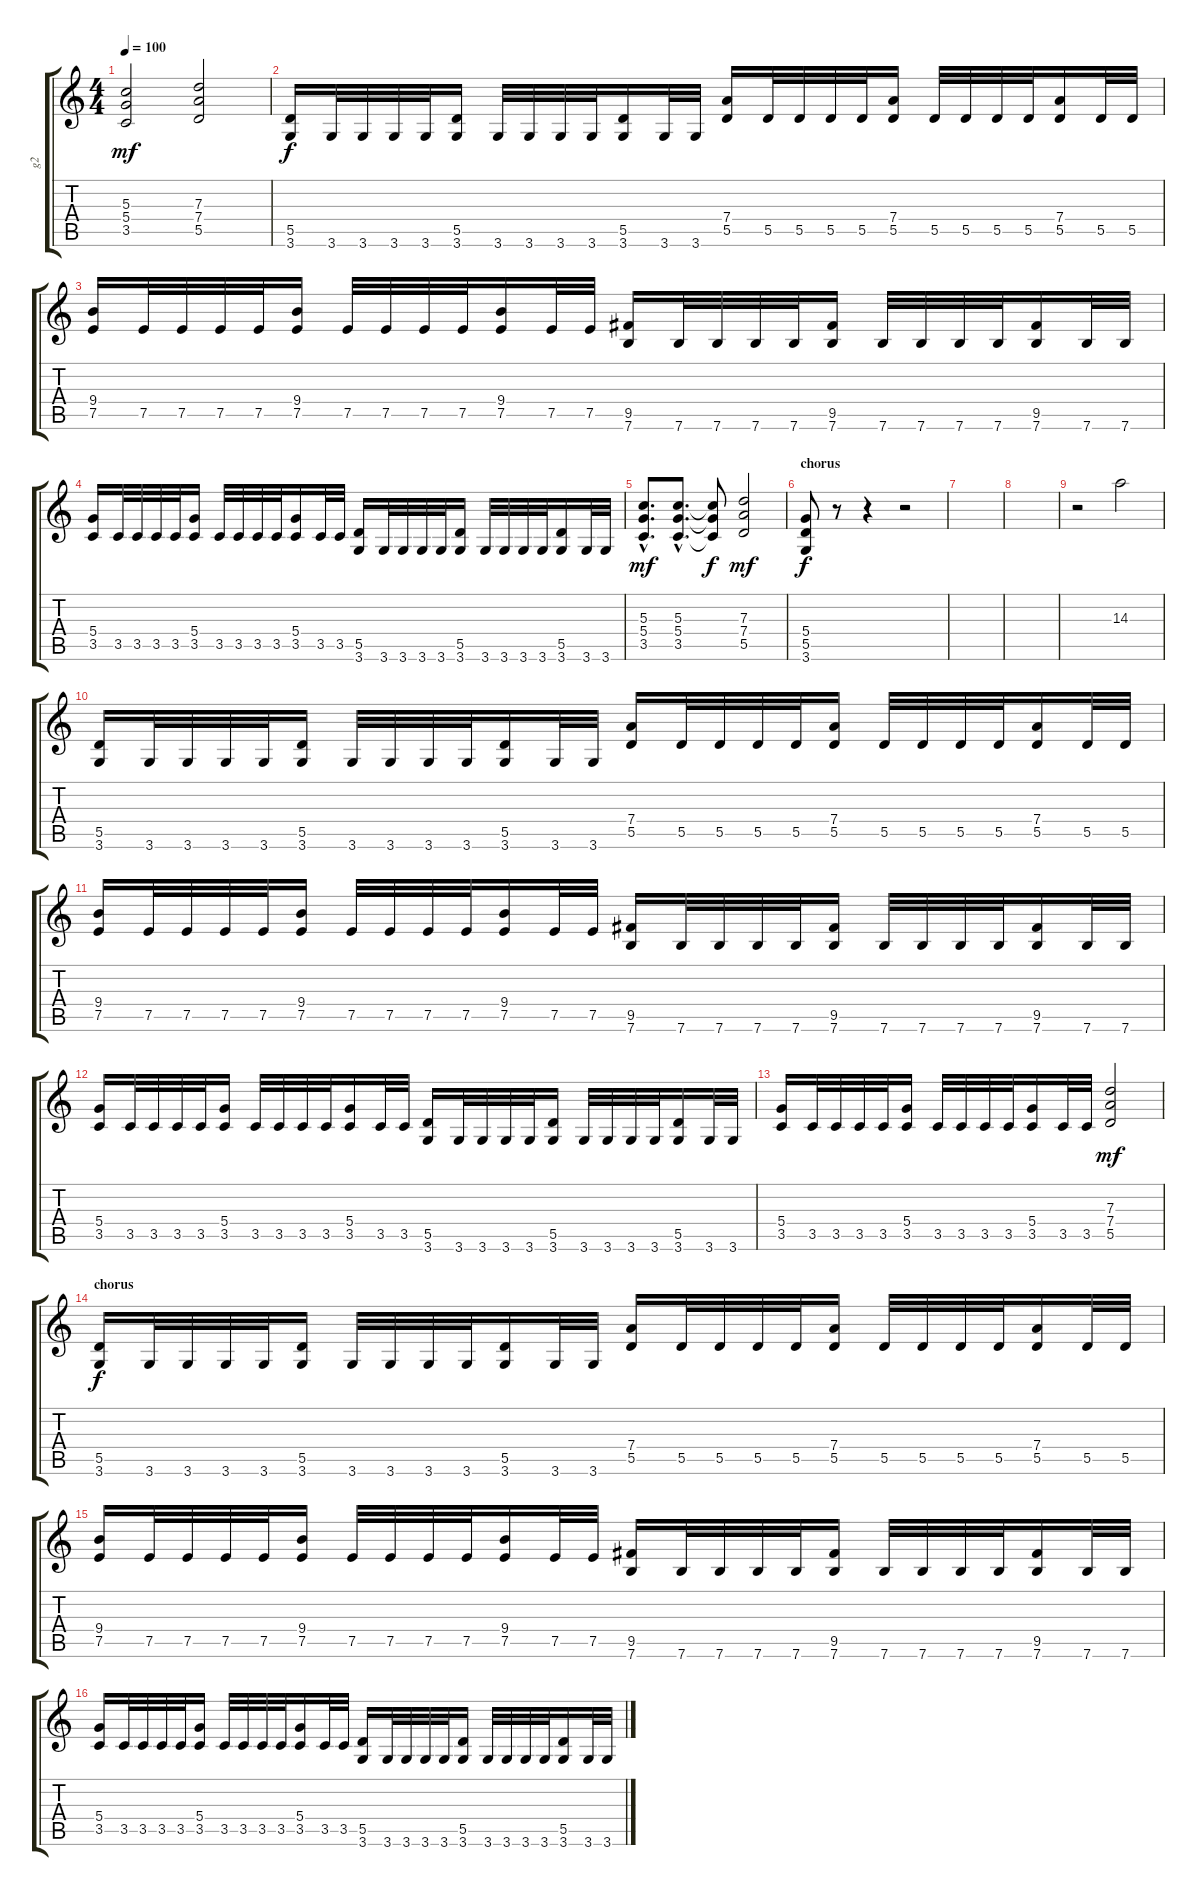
\track ("g2" "g2") {instrument overdrivenguitar}
\staff {score tabs}
\tuning (E4 B3 G3 D3 A2 E2) {hide}
\ts (4 4)
\tempo 100
\clef g2
\ks c
(5.3 5.4 3.5).2{dy mf} (7.3 7.4 5.5).2 |
(5.5 3.6).16{dy f} 3.6.32 3.6.32 3.6.32 3.6.32 (5.5 3.6).16 3.6.32 3.6.32 3.6.32 3.6.32 (5.5 3.6).16 3.6.32 3.6.32 (7.4 5.5).16 5.5.32 5.5.32 5.5.32 5.5.32 (7.4 5.5).16 5.5.32 5.5.32 5.5.32 5.5.32 (7.4 5.5).16 5.5.32 5.5.32 |
(9.4 7.5).16 7.5.32 7.5.32 7.5.32 7.5.32 (9.4 7.5).16 7.5.32 7.5.32 7.5.32 7.5.32 (9.4 7.5).16 7.5.32 7.5.32 (9.5 7.6).16 7.6.32 7.6.32 7.6.32 7.6.32 (9.5 7.6).16 7.6.32 7.6.32 7.6.32 7.6.32 (9.5 7.6).16 7.6.32 7.6.32 |
(5.4 3.5).16 3.5.32 3.5.32 3.5.32 3.5.32 (5.4 3.5).16 3.5.32 3.5.32 3.5.32 3.5.32 (5.4 3.5).16 3.5.32 3.5.32 (5.5 3.6).16 3.6.32 3.6.32 3.6.32 3.6.32 (5.5 3.6).16 3.6.32 3.6.32 3.6.32 3.6.32 (5.5 3.6).16 3.6.32 3.6.32 |
(5.3{hac} 5.4{hac} 3.5{hac}).8{d dy mf} (5.3{hac} 5.4{hac} 3.5{hac}).8{d} (5.3{t} 5.4{t} 3.5{t}).8{dy f} (7.3 7.4 5.5).2{dy mf} |
\section ("" "chorus")
(5.4 5.5 3.6).8{dy f} r.8 r.4 r.2 |
|
|
r.2 14.3.2 |
(5.5 3.6).16 3.6.32 3.6.32 3.6.32 3.6.32 (5.5 3.6).16 3.6.32 3.6.32 3.6.32 3.6.32 (5.5 3.6).16 3.6.32 3.6.32 (7.4 5.5).16 5.5.32 5.5.32 5.5.32 5.5.32 (7.4 5.5).16 5.5.32 5.5.32 5.5.32 5.5.32 (7.4 5.5).16 5.5.32 5.5.32 |
(9.4 7.5).16 7.5.32 7.5.32 7.5.32 7.5.32 (9.4 7.5).16 7.5.32 7.5.32 7.5.32 7.5.32 (9.4 7.5).16 7.5.32 7.5.32 (9.5 7.6).16 7.6.32 7.6.32 7.6.32 7.6.32 (9.5 7.6).16 7.6.32 7.6.32 7.6.32 7.6.32 (9.5 7.6).16 7.6.32 7.6.32 |
(5.4 3.5).16 3.5.32 3.5.32 3.5.32 3.5.32 (5.4 3.5).16 3.5.32 3.5.32 3.5.32 3.5.32 (5.4 3.5).16 3.5.32 3.5.32 (5.5 3.6).16 3.6.32 3.6.32 3.6.32 3.6.32 (5.5 3.6).16 3.6.32 3.6.32 3.6.32 3.6.32 (5.5 3.6).16 3.6.32 3.6.32 |
(5.4 3.5).16 3.5.32 3.5.32 3.5.32 3.5.32 (5.4 3.5).16 3.5.32 3.5.32 3.5.32 3.5.32 (5.4 3.5).16 3.5.32 3.5.32 (7.3 7.4 5.5).2{dy mf} |
\section ("" "chorus")
(5.5 3.6).16{dy f} 3.6.32 3.6.32 3.6.32 3.6.32 (5.5 3.6).16 3.6.32 3.6.32 3.6.32 3.6.32 (5.5 3.6).16 3.6.32 3.6.32 (7.4 5.5).16 5.5.32 5.5.32 5.5.32 5.5.32 (7.4 5.5).16 5.5.32 5.5.32 5.5.32 5.5.32 (7.4 5.5).16 5.5.32 5.5.32 |
(9.4 7.5).16 7.5.32 7.5.32 7.5.32 7.5.32 (9.4 7.5).16 7.5.32 7.5.32 7.5.32 7.5.32 (9.4 7.5).16 7.5.32 7.5.32 (9.5 7.6).16 7.6.32 7.6.32 7.6.32 7.6.32 (9.5 7.6).16 7.6.32 7.6.32 7.6.32 7.6.32 (9.5 7.6).16 7.6.32 7.6.32 |
(5.4 3.5).16 3.5.32 3.5.32 3.5.32 3.5.32 (5.4 3.5).16 3.5.32 3.5.32 3.5.32 3.5.32 (5.4 3.5).16 3.5.32 3.5.32 (5.5 3.6).16 3.6.32 3.6.32 3.6.32 3.6.32 (5.5 3.6).16 3.6.32 3.6.32 3.6.32 3.6.32 (5.5 3.6).16 3.6.32 3.6.32
